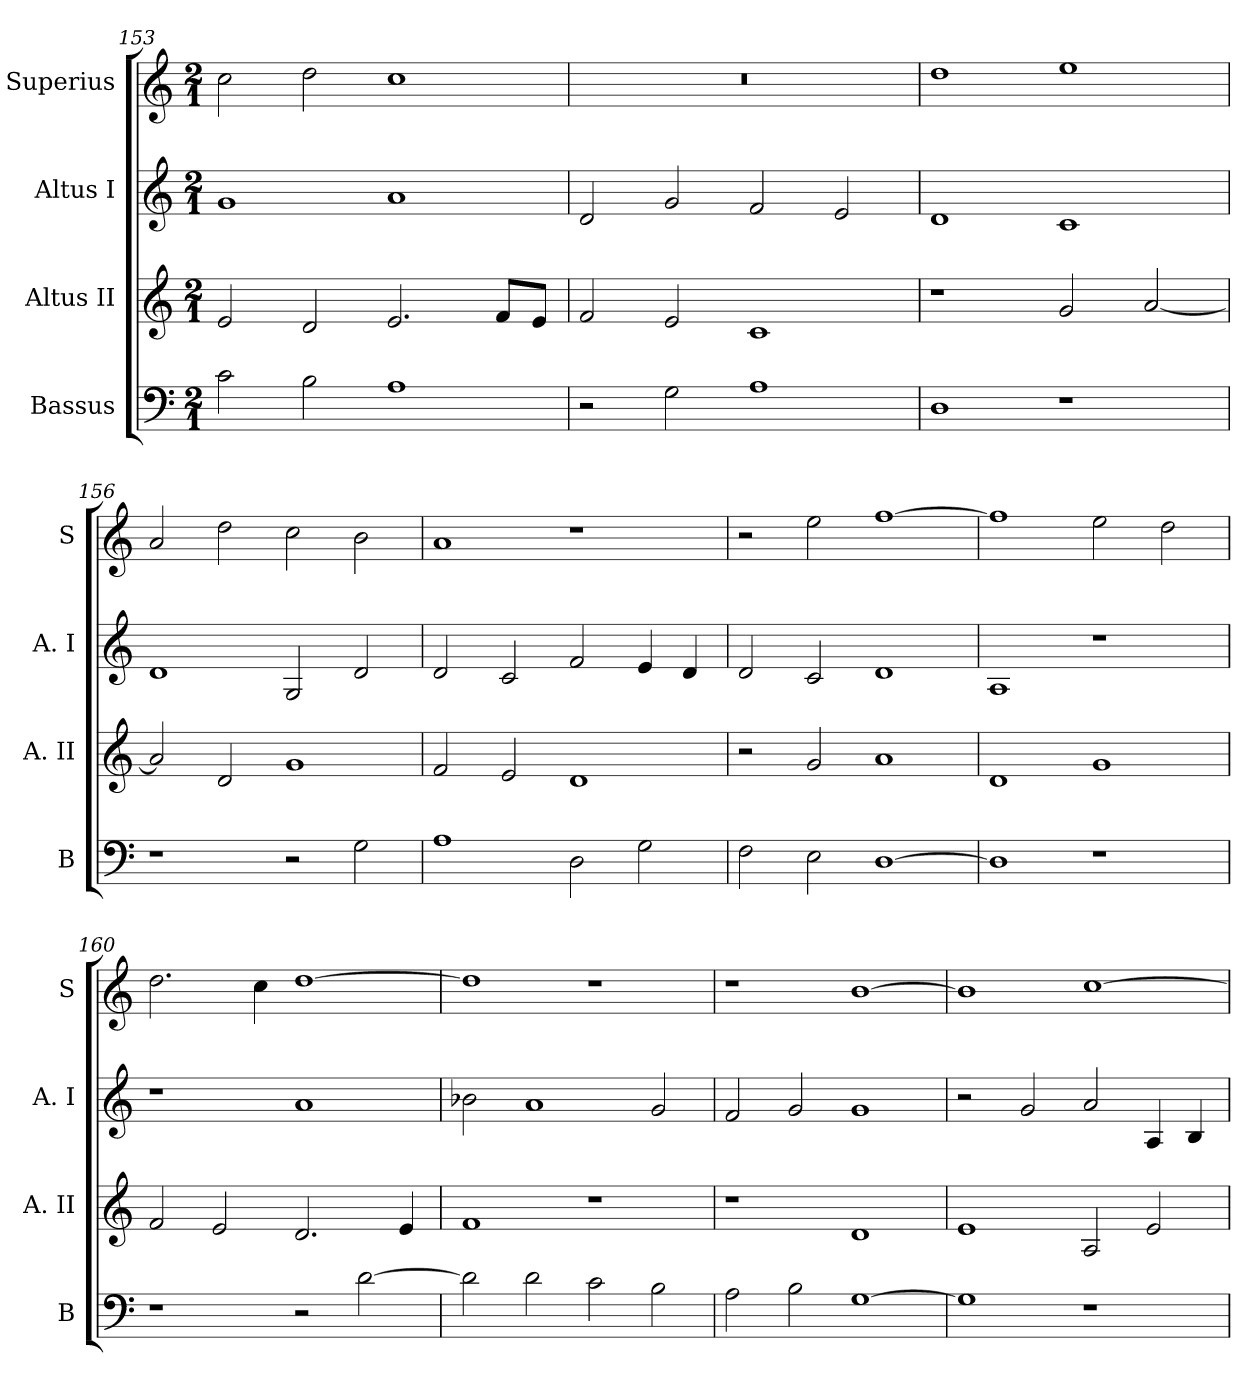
**kern	**kern	**kern	**kern
*part4	*part3	*part2	*part1
*staff4	*staff3	*staff2	*staff1
*I"Bassus	*I"Altus II	*I"Altus I	*I"Superius
*I'B	*I'A. II	*I'A. I	*I'S
*clefF4	*clefG2	*clefG2	*clefG2
*k[]	*k[]	*k[]	*k[]
*C:	*C:	*C:	*C:
*M2/1	*M2/1	*M2/1	*M2/1
=153	=153	=153	=153
2c	2e	1g	2cc
2B	2d	.	2dd
1A	2.e	1a	1cc
.	8fL	.	.
.	8eJ	.	.
=154	=154	=154	=154
2r	2f	2d	0r
2G	2e	2g	.
1A	1c	2f	.
.	.	2e	.
=155	=155	=155	=155
1D	1r	1d	1dd
1r	2g	1c	1ee
.	[2a	.	.
=156	=156	=156	=156
1r	2a]	1d	2a
.	2d	.	2dd
2r	1g	2G	2cc
2G	.	2d	2b
=157	=157	=157	=157
1A	2f	2d	1a
.	2e	2c	.
2D	1d	2f	1r
2G	.	4e	.
.	.	4d	.
=158	=158	=158	=158
2F	2r	2d	2r
2E	2g	2c	2ee
[1D	1a	1d	[1ff
=159	=159	=159	=159
1D]	1d	1A	1ff]
1r	1g	1r	2ee
.	.	.	2dd
=160	=160	=160	=160
1r	2f	1r	2.dd
.	2e	.	.
.	.	.	4cc
2r	2.d	1a	[1dd
[2d	.	.	.
.	4e	.	.
=161	=161	=161	=161
2d]	1f	2b-X	1dd]
2d	.	1a	.
2c	1r	.	1r
2B	.	2g	.
=162	=162	=162	=162
2A	1r	2f	1r
2B	.	2g	.
[1G	1d	1g	[1b
=163	=163	=163	=163
1G]	1e	2r	1b]
.	.	2g	.
1r	2A	2a	[1cc
.	2e	4A	.
.	.	4B	.
=	=	=	=
*-	*-	*-	*-
